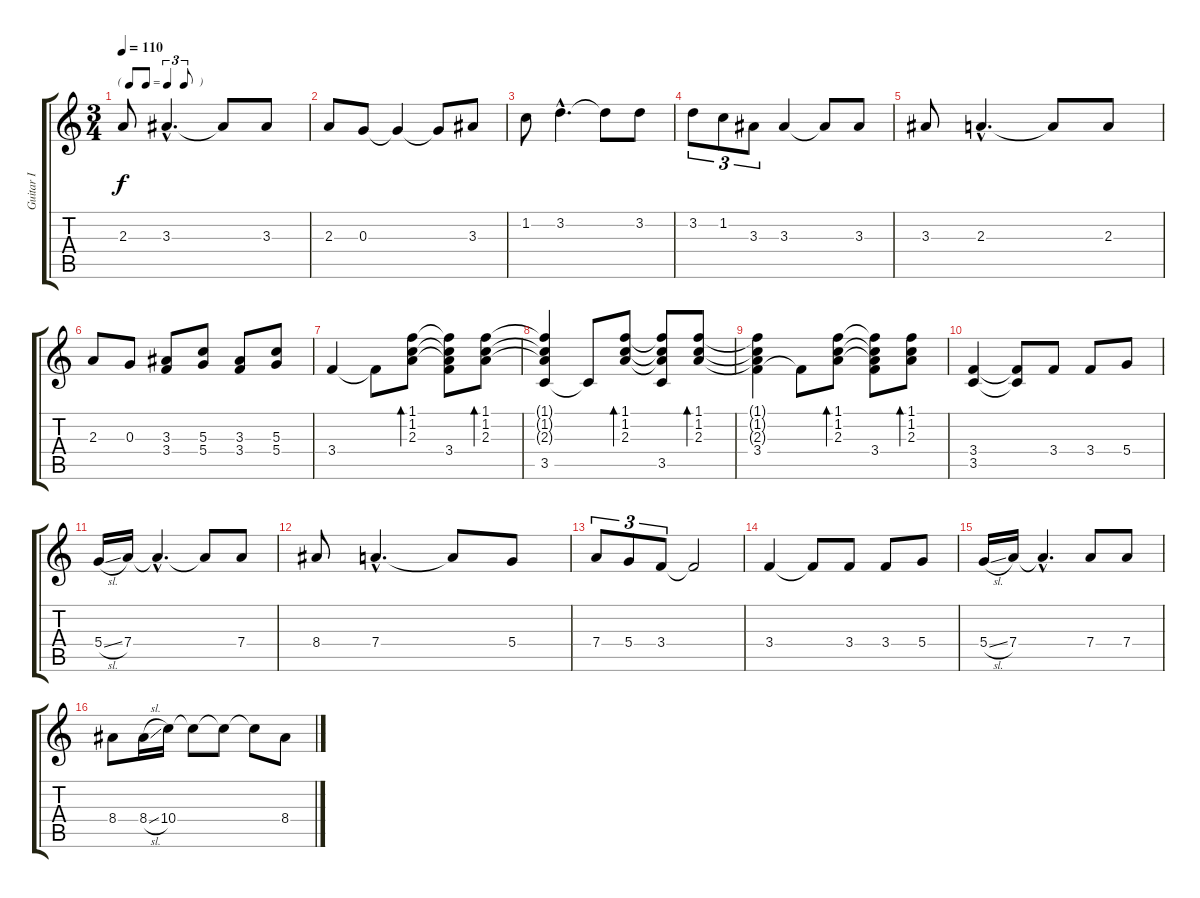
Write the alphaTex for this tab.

\track ("Guitar I" "Guitar I") {instrument electricguitarjazz}
\staff {score tabs}
\tuning (E4 B3 G3 D3 A2 E2) {hide}
\ts (3 4)
\tf triplet8th
\tempo 110
\clef g2
\ks c
2.3.8{dy f} 3.3{hac}.4{d} 3.3{t}.8 3.3.8 |
2.3.8 0.3.8 0.3{t}.4 0.3{t}.8 3.3.8 |
1.2.8 3.2{hac}.4{d} 3.2{t}.8 3.2.8 |
3.2.8{tu (3 2)} 1.2.8{tu (3 2)} 3.3.8{tu (3 2)} 3.3.4 3.3{t}.8 3.3.8 |
3.3.8 2.3{hac}.4{d} 2.3{t}.8 2.3.8 |
2.3.8 0.3.8 (3.3 3.4).8 (5.3 5.4).8 (3.3 3.4).8 (5.3 5.4).8 |
3.4.4{volume 6} 3.4{t}.8 (1.1 1.2 2.3).8{bd 120} (1.1{t} 1.2{t} 2.3{t} 3.4).8 (1.1 1.2 2.3).8{bd 120} |
(1.1{t} 1.2{t} 2.3{t} 3.5).4 3.5{t}.8 (1.1 1.2 2.3).8{bd 120} (1.1{t} 1.2{t} 2.3{t} 3.5).8 (1.1 1.2 2.3).8{bd 120} |
(1.1{t} 1.2{t} 2.3{t} 3.4).4 3.4{t}.8 (1.1 1.2 2.3).8{bd 120} (1.1{t} 1.2{t} 2.3{t} 3.4).8 (1.1 1.2 2.3).8{bd 120} |
(3.4 3.5).4 (3.4{t} 3.5{t}).8 3.4.8{volume 8} 3.4.8 5.4.8 |
5.4{sl}.16 7.4.16 7.4{hac t}.4{d} 7.4{t}.8 7.4.8 |
8.4.8 7.4{hac}.4{d} 7.4{t}.8 5.4.8 |
7.4.8{tu (3 2)} 5.4.8{tu (3 2)} 3.4.8{tu (3 2)} 3.4{t}.2 |
3.4.4 3.4{t}.8 3.4.8 3.4.8 5.4.8 |
5.4{sl}.16 7.4.16 7.4{hac t}.4{d} 7.4.8 7.4.8 |
8.4.8 8.4{sl}.16 10.4.16 10.4{t}.8 10.4{t}.8 10.4{t}.8 8.4.8
